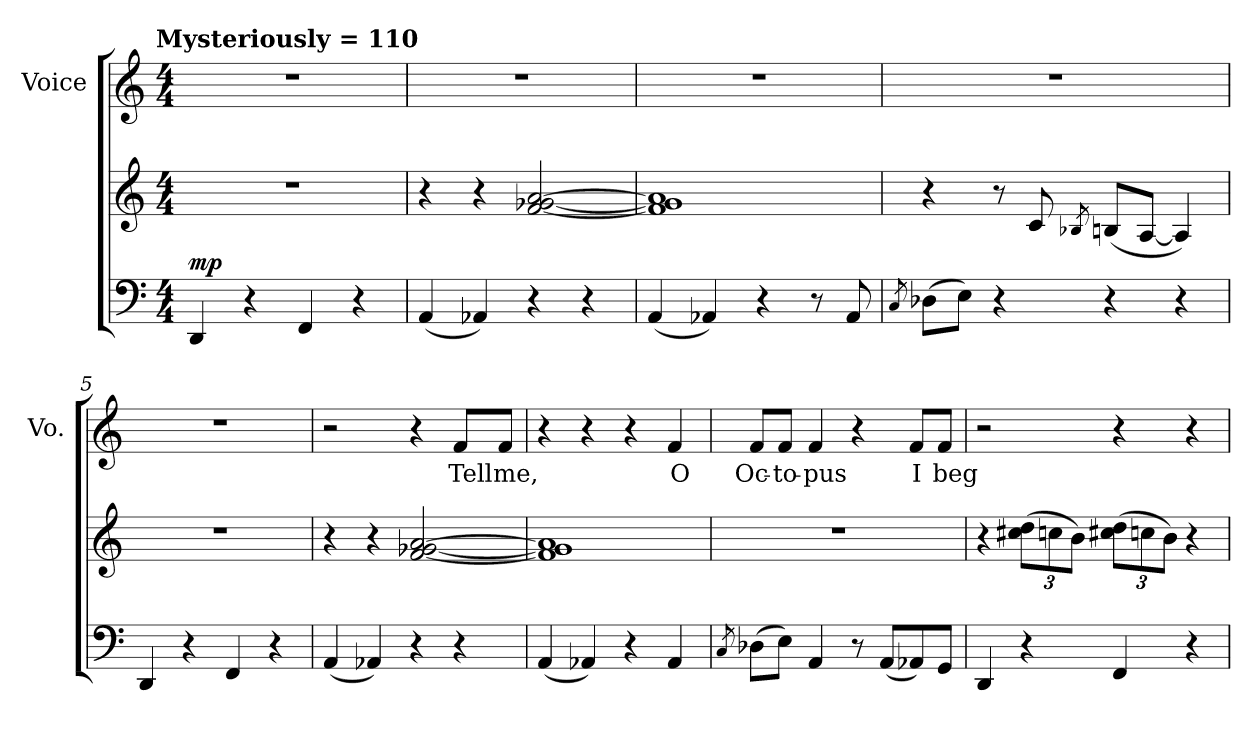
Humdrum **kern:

**kern	**kern	**dynam	**kern	**text
*part2	*part2	*part2	*part1	*part1
*staff3	*staff2	*staff2/3	*staff1	*staff1
*	*	*	*I"Voice	*
*	*	*	*I'Vo.	*
*clefF4	*clefG2	*	*clefG2	*
*k[]	*k[]	*	*k[]	*
!!LO:TX:omd:t=Mysteriously  = 110
*M4/4	*M4/4	*	*M4/4	*
*MM110	*MM110	*	*MM110	*
=1	=1	=1	=1	=1
!	!	!LO:DY:a=2	!	!
4DD/	1r	mp	1r	.
4r	.	.	.	.
4FF/	.	.	.	.
4r	.	.	.	.
=2	=2	=2	=2	=2
(<4AA/	4r	.	1r	.
4AA-X/)	4r	.	.	.
4r	[2f/ [2g-X/ [2a/	.	.	.
4r	.	.	.	.
=3	=3	=3	=3	=3
(<4AA/	1f] 1g-] 1a]	.	1r	.
4AA-X/)	.	.	.	.
4r	.	.	.	.
8r	.	.	.	.
8AA-/	.	.	.	.
=4	=4	=4	=4	=4
8qC/	.	.	.	.
(>8D-X\L	4r	.	1r	.
8E\J)	.	.	.	.
4r	8r	.	.	.
.	8c/	.	.	.
.	8qB-X/	.	.	.
4r	(<8Bn/L	.	.	.
.	[8A/J	.	.	.
4r	4A/])	.	.	.
=5	=5	=5	=5	=5
4DD/	1r	.	1r	.
4r	.	.	.	.
4FF/	.	.	.	.
4r	.	.	.	.
!!LO:LB:g=z
=6	=6	=6	=6	=6
(<4AA/	4r	.	2r	.
4AA-X/)	4r	.	.	.
4r	[2f/ [2g-X/ [2a/	.	4r	.
4r	.	.	8f/L	Tell
.	.	.	8f/J	me,
=7	=7	=7	=7	=7
(<4AA/	1f] 1g-] 1a]	.	4r	.
4AA-X/)	.	.	4r	.
4r	.	.	4r	.
4AA-/	.	.	4f/	O
=8	=8	=8	=8	=8
8qC/	.	.	.	.
(>8D-X\L	1r	.	8f/L	Oc-
8E\J)	.	.	8f/J	-to-
4AA/	.	.	4f/	-pus
8r	.	.	4r	.
(<8AA/L	.	.	.	.
8AA-X/)	.	.	8f/L	I
8GG/J	.	.	8f/J	beg
=9	=9	=9	=9	=9
4DD/	4r	.	2r	.
*	*Xbrackettup	*	*	*
4r	(>12cc#X\ 12dd\L	.	.	.
.	12ccn\	.	.	.
.	12b\J)	.	.	.
4FF/	(>12cc#X\ 12dd\L	.	4r	.
.	12ccn\	.	.	.
.	12b\J)	.	.	.
4r	4r	.	4r	.
=	=	=	=	=
*-	*-	*-	*-	*-
